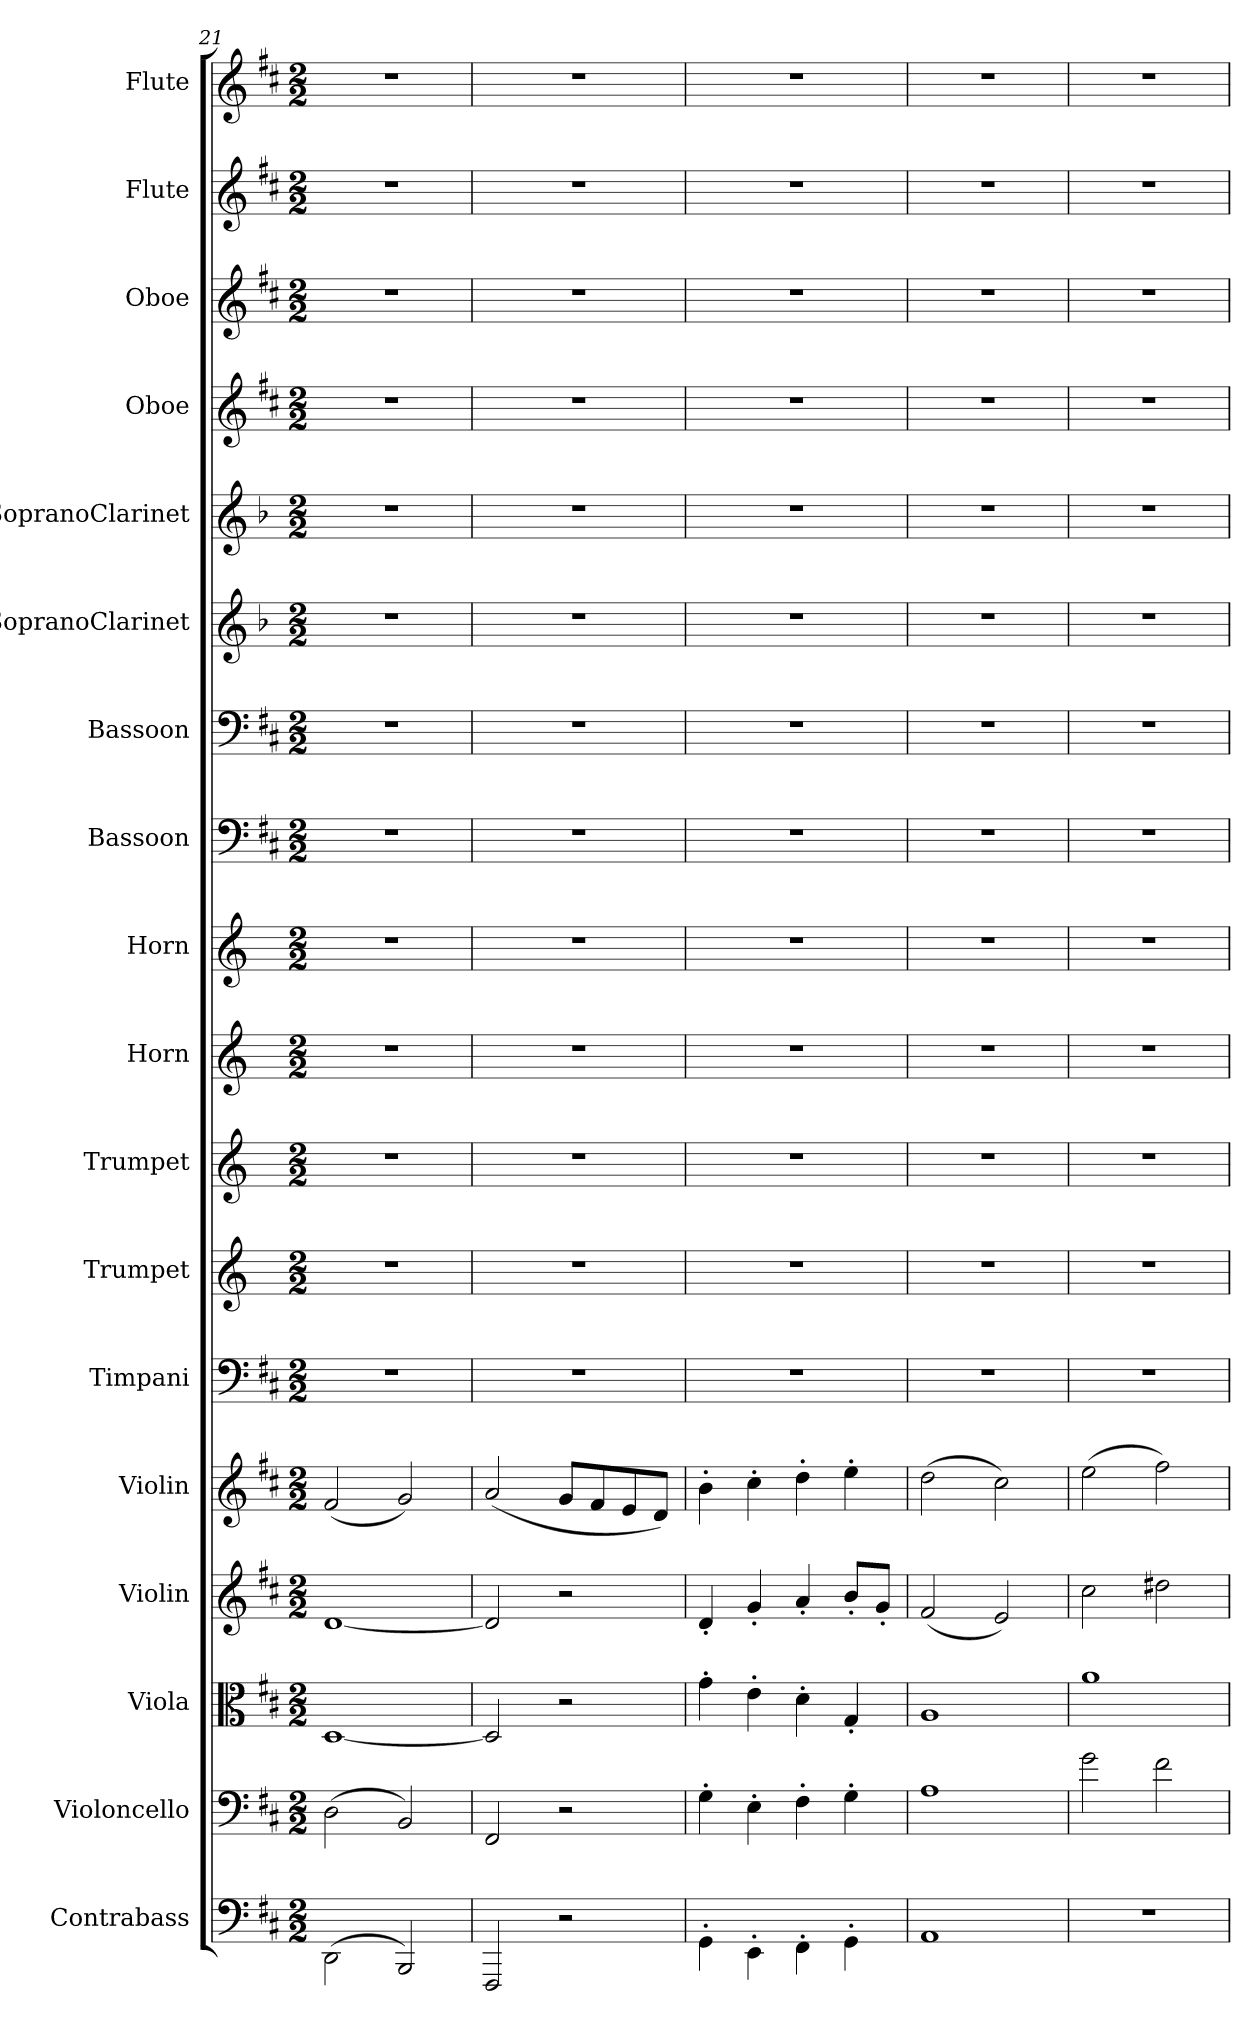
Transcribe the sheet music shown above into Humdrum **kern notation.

**kern	**kern	**kern	**kern	**kern	**kern	**kern	**kern	**kern	**kern	**kern	**kern	**kern	**kern	**kern	**kern	**kern	**kern
*part18	*part17	*part16	*part15	*part14	*part13	*part12	*part11	*part10	*part9	*part8	*part7	*part6	*part5	*part4	*part3	*part2	*part1
*staff18	*staff17	*staff16	*staff15	*staff14	*staff13	*staff12	*staff11	*staff10	*staff9	*staff8	*staff7	*staff6	*staff5	*staff4	*staff3	*staff2	*staff1
*I"Contrabass	*I"Violoncello	*I"Viola	*I"Violin	*I"Violin	*I"Timpani	*I"Trumpet	*I"Trumpet	*I"Horn	*I"Horn	*I"Bassoon	*I"Bassoon	*I"SopranoClarinet	*I"SopranoClarinet	*I"Oboe	*I"Oboe	*I"Flute	*I"Flute
*I'Cb	*I'Vc	*I'Vla	*I'Vln	*I'Vln	*I'Timp	*I'Tpt	*I'Tpt	*I'Hn	*I'Hn	*I'Bsn	*I'Bsn	*	*	*I'Ob	*I'Ob	*I'Fl	*I'Fl
*clefF4	*clefF4	*clefC3	*clefG2	*clefG2	*clefF4	*clefG2	*clefG2	*clefG2	*clefG2	*clefF4	*clefF4	*clefG2	*clefG2	*clefG2	*clefG2	*clefG2	*clefG2
*k[f#c#]	*k[f#c#]	*k[f#c#]	*k[f#c#]	*k[f#c#]	*k[f#c#]	*k[]	*k[]	*k[]	*k[]	*k[f#c#]	*k[f#c#]	*k[b-]	*k[b-]	*k[f#c#]	*k[f#c#]	*k[f#c#]	*k[f#c#]
*M2/2	*M2/2	*M2/2	*M2/2	*M2/2	*M2/2	*M2/2	*M2/2	*M2/2	*M2/2	*M2/2	*M2/2	*M2/2	*M2/2	*M2/2	*M2/2	*M2/2	*M2/2
=21	=21	=21	=21	=21	=21	=21	=21	=21	=21	=21	=21	=21	=21	=21	=21	=21	=21
(2DD\	(2D\	[1D/	[1d/	(2f#/	1r	1r	1r	1r	1r	1r	1r	1r	1r	1r	1r	1r	1r
2BBB/)	2BB/)	.	.	2g/)	.	.	.	.	.	.	.	.	.	.	.	.	.
=22	=22	=22	=22	=22	=22	=22	=22	=22	=22	=22	=22	=22	=22	=22	=22	=22	=22
2FFF#/	2FF#/	2D/]	2d/]	(2a/	1r	1r	1r	1r	1r	1r	1r	1r	1r	1r	1r	1r	1r
2r	2r	2r	2r	8g/L	.	.	.	.	.	.	.	.	.	.	.	.	.
.	.	.	.	8f#/	.	.	.	.	.	.	.	.	.	.	.	.	.
.	.	.	.	8e/	.	.	.	.	.	.	.	.	.	.	.	.	.
.	.	.	.	8d/J)	.	.	.	.	.	.	.	.	.	.	.	.	.
=23	=23	=23	=23	=23	=23	=23	=23	=23	=23	=23	=23	=23	=23	=23	=23	=23	=23
4GG'\	4G'\	4g'\	4d'/	4b'\	1r	1r	1r	1r	1r	1r	1r	1r	1r	1r	1r	1r	1r
4EE'\	4E'\	4e'\	4g'/	4cc#'\	.	.	.	.	.	.	.	.	.	.	.	.	.
4FF#'\	4F#'\	4d'\	4a'/	4dd'\	.	.	.	.	.	.	.	.	.	.	.	.	.
4GG'\	4G'\	4G'/	8b'/L	4ee'\	.	.	.	.	.	.	.	.	.	.	.	.	.
.	.	.	8g'/J	.	.	.	.	.	.	.	.	.	.	.	.	.	.
=24	=24	=24	=24	=24	=24	=24	=24	=24	=24	=24	=24	=24	=24	=24	=24	=24	=24
1AA\	1A\	1A/	(2f#/	(2dd\	1r	1r	1r	1r	1r	1r	1r	1r	1r	1r	1r	1r	1r
.	.	.	2e/)	2cc#\)	.	.	.	.	.	.	.	.	.	.	.	.	.
=25	=25	=25	=25	=25	=25	=25	=25	=25	=25	=25	=25	=25	=25	=25	=25	=25	=25
1r	2g\	1a\	2cc#\	(2ee\	1r	1r	1r	1r	1r	1r	1r	1r	1r	1r	1r	1r	1r
.	2f#\	.	2dd#X\	2ff#\)	.	.	.	.	.	.	.	.	.	.	.	.	.
=	=	=	=	=	=	=	=	=	=	=	=	=	=	=	=	=	=
*-	*-	*-	*-	*-	*-	*-	*-	*-	*-	*-	*-	*-	*-	*-	*-	*-	*-
